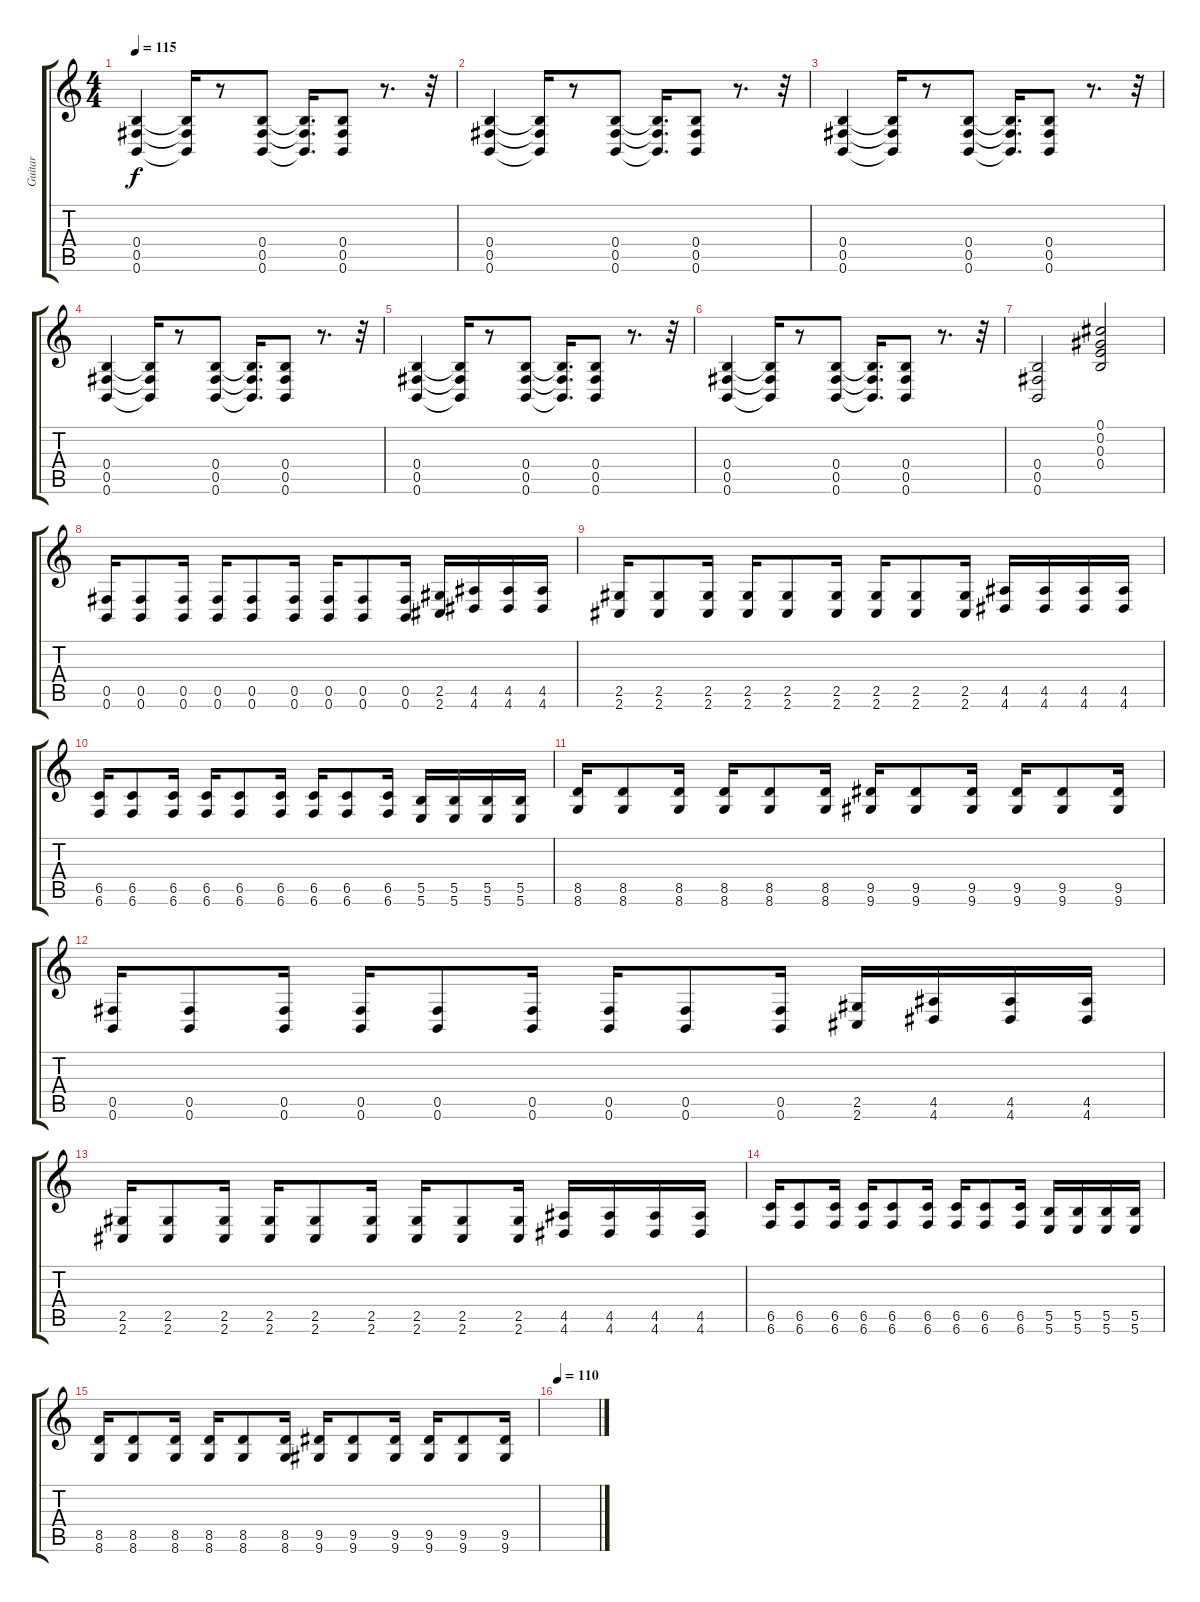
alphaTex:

\track ("Guitar" "Guitar") {instrument distortionguitar}
\staff {score tabs}
\tuning (Db4 Ab3 E3 B2 Gb2 B1) {hide}
\ts (4 4)
\tempo 115
\clef g2
\ks c
(0.4 0.5 0.6).4{dy f} (0.4{t} 0.5{t} 0.6{t}).16 r.8 (0.4 0.5 0.6).8 (0.4{t} 0.5{t} 0.6{t}).16{d} (0.4 0.5 0.6).8 r.8{d} r.32 |
(0.4 0.5 0.6).4 (0.4{t} 0.5{t} 0.6{t}).16 r.8 (0.4 0.5 0.6).8 (0.4{t} 0.5{t} 0.6{t}).16{d} (0.4 0.5 0.6).8 r.8{d} r.32 |
(0.4 0.5 0.6).4 (0.4{t} 0.5{t} 0.6{t}).16 r.8 (0.4 0.5 0.6).8 (0.4{t} 0.5{t} 0.6{t}).16{d} (0.4 0.5 0.6).8 r.8{d} r.32 |
(0.4 0.5 0.6).4 (0.4{t} 0.5{t} 0.6{t}).16 r.8 (0.4 0.5 0.6).8 (0.4{t} 0.5{t} 0.6{t}).16{d} (0.4 0.5 0.6).8 r.8{d} r.32 |
(0.4 0.5 0.6).4 (0.4{t} 0.5{t} 0.6{t}).16 r.8 (0.4 0.5 0.6).8 (0.4{t} 0.5{t} 0.6{t}).16{d} (0.4 0.5 0.6).8 r.8{d} r.32 |
(0.4 0.5 0.6).4 (0.4{t} 0.5{t} 0.6{t}).16 r.8 (0.4 0.5 0.6).8 (0.4{t} 0.5{t} 0.6{t}).16{d} (0.4 0.5 0.6).8 r.8{d} r.32 |
(0.4 0.5 0.6).2 (0.1 0.2 0.3 0.4).2 |
(0.5 0.6).16 (0.5 0.6).8 (0.5 0.6).16 (0.5 0.6).16 (0.5 0.6).8 (0.5 0.6).16 (0.5 0.6).16 (0.5 0.6).8 (0.5 0.6).16 (2.5 2.6).16 (4.5 4.6).16 (4.5 4.6).16 (4.5 4.6).16 |
(2.5 2.6).16 (2.5 2.6).8 (2.5 2.6).16 (2.5 2.6).16 (2.5 2.6).8 (2.5 2.6).16 (2.5 2.6).16 (2.5 2.6).8 (2.5 2.6).16 (4.5 4.6).16 (4.5 4.6).16 (4.5 4.6).16 (4.5 4.6).16 |
(6.5 6.6).16 (6.5 6.6).8 (6.5 6.6).16 (6.5 6.6).16 (6.5 6.6).8 (6.5 6.6).16 (6.5 6.6).16 (6.5 6.6).8 (6.5 6.6).16 (5.5 5.6).16 (5.5 5.6).16 (5.5 5.6).16 (5.5 5.6).16 |
(8.5 8.6).16 (8.5 8.6).8 (8.5 8.6).16 (8.5 8.6).16 (8.5 8.6).8 (8.5 8.6).16 (9.5 9.6).16 (9.5 9.6).8 (9.5 9.6).16 (9.5 9.6).16 (9.5 9.6).8 (9.5 9.6).16 |
(0.5 0.6).16 (0.5 0.6).8 (0.5 0.6).16 (0.5 0.6).16 (0.5 0.6).8 (0.5 0.6).16 (0.5 0.6).16 (0.5 0.6).8 (0.5 0.6).16 (2.5 2.6).16 (4.5 4.6).16 (4.5 4.6).16 (4.5 4.6).16 |
(2.5 2.6).16 (2.5 2.6).8 (2.5 2.6).16 (2.5 2.6).16 (2.5 2.6).8 (2.5 2.6).16 (2.5 2.6).16 (2.5 2.6).8 (2.5 2.6).16 (4.5 4.6).16 (4.5 4.6).16 (4.5 4.6).16 (4.5 4.6).16 |
(6.5 6.6).16 (6.5 6.6).8 (6.5 6.6).16 (6.5 6.6).16 (6.5 6.6).8 (6.5 6.6).16 (6.5 6.6).16 (6.5 6.6).8 (6.5 6.6).16 (5.5 5.6).16 (5.5 5.6).16 (5.5 5.6).16 (5.5 5.6).16 |
(8.5 8.6).16 (8.5 8.6).8 (8.5 8.6).16 (8.5 8.6).16 (8.5 8.6).8 (8.5 8.6).16 (9.5 9.6).16 (9.5 9.6).8 (9.5 9.6).16 (9.5 9.6).16 (9.5 9.6).8 (9.5 9.6).16 |
\tempo 110
